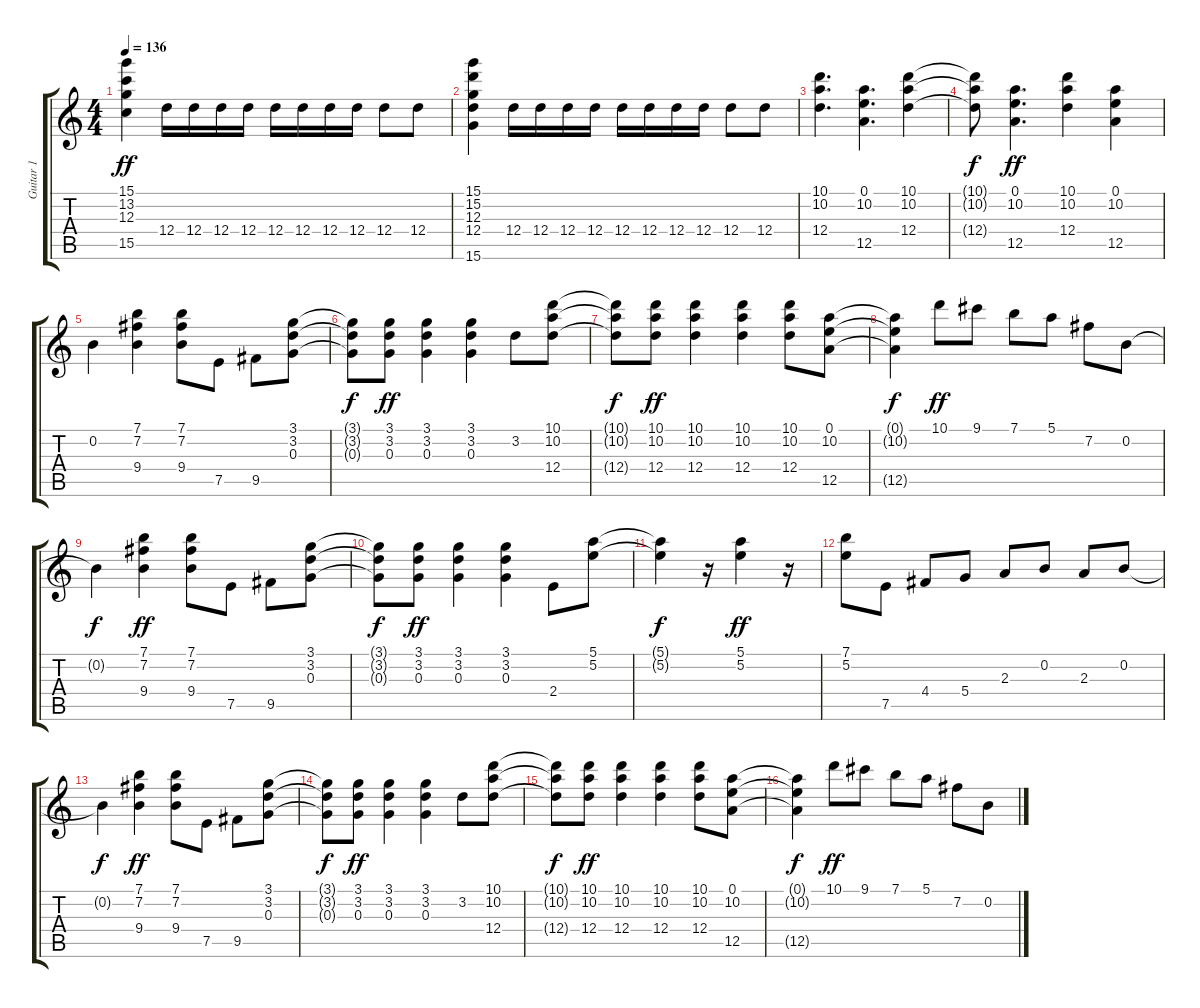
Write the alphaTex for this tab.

\track ("Guitar 1" "Guitar 1") {instrument distortionguitar}
\staff {score tabs}
\tuning (E4 B3 G3 D3 A2 E2) {hide}
\ts (4 4)
\tempo 136
\clef g2
\ks c
(15.1 13.2 12.3 15.5).4{dy ff} 12.4.16 12.4.16 12.4.16 12.4.16 12.4.16 12.4.16 12.4.16 12.4.16 12.4.8 12.4.8 |
(15.1 15.2 12.3 12.4 15.6).4 12.4.16 12.4.16 12.4.16 12.4.16 12.4.16 12.4.16 12.4.16 12.4.16 12.4.8 12.4.8 |
(10.1 10.2 12.4).4{d} (0.1 10.2 12.5).4{d} (10.1 10.2 12.4).4 |
(10.1{t} 10.2{t} 12.4{t}).8{dy f} (0.1 10.2 12.5).4{d dy ff} (10.1 10.2 12.4).4 (0.1 10.2 12.5).4 |
0.2.4 (7.1 7.2 9.4).4 (7.1 7.2 9.4).8 7.5.8 9.5.8 (3.1 3.2 0.3).8 |
(3.1{t} 3.2{t} 0.3{t}).8{dy f} (3.1 3.2 0.3).8{dy ff} (3.1 3.2 0.3).4 (3.1 3.2 0.3).4 3.2.8 (10.1 10.2 12.4).8 |
(10.1{t} 10.2{t} 12.4{t}).8{dy f} (10.1 10.2 12.4).8{dy ff} (10.1 10.2 12.4).4 (10.1 10.2 12.4).4 (10.1 10.2 12.4).8 (0.1 10.2 12.5).8 |
(0.1{t} 10.2{t} 12.5{t}).4{dy f} 10.1.8{dy ff} 9.1.8 7.1.8 5.1.8 7.2.8 0.2.8 |
0.2{t}.4{dy f} (7.1 7.2 9.4).4{dy ff} (7.1 7.2 9.4).8 7.5.8 9.5.8 (3.1 3.2 0.3).8 |
(3.1{t} 3.2{t} 0.3{t}).8{dy f} (3.1 3.2 0.3).8{dy ff} (3.1 3.2 0.3).4 (3.1 3.2 0.3).4 2.4.8 (5.1 5.2).8 |
(5.1{t} 5.2{t}).4{dy f} r.16 (5.1 5.2).4{dy ff} r.16 |
(7.1 5.2).8 7.5.8 4.4.8 5.4.8 2.3.8 0.2.8 2.3.8 0.2.8 |
0.2{t}.4{dy f} (7.1 7.2 9.4).4{dy ff} (7.1 7.2 9.4).8 7.5.8 9.5.8 (3.1 3.2 0.3).8 |
(3.1{t} 3.2{t} 0.3{t}).8{dy f} (3.1 3.2 0.3).8{dy ff} (3.1 3.2 0.3).4 (3.1 3.2 0.3).4 3.2.8 (10.1 10.2 12.4).8 |
(10.1{t} 10.2{t} 12.4{t}).8{dy f} (10.1 10.2 12.4).8{dy ff} (10.1 10.2 12.4).4 (10.1 10.2 12.4).4 (10.1 10.2 12.4).8 (0.1 10.2 12.5).8 |
(0.1{t} 10.2{t} 12.5{t}).4{dy f} 10.1.8{dy ff} 9.1.8 7.1.8 5.1.8 7.2.8 0.2.8
